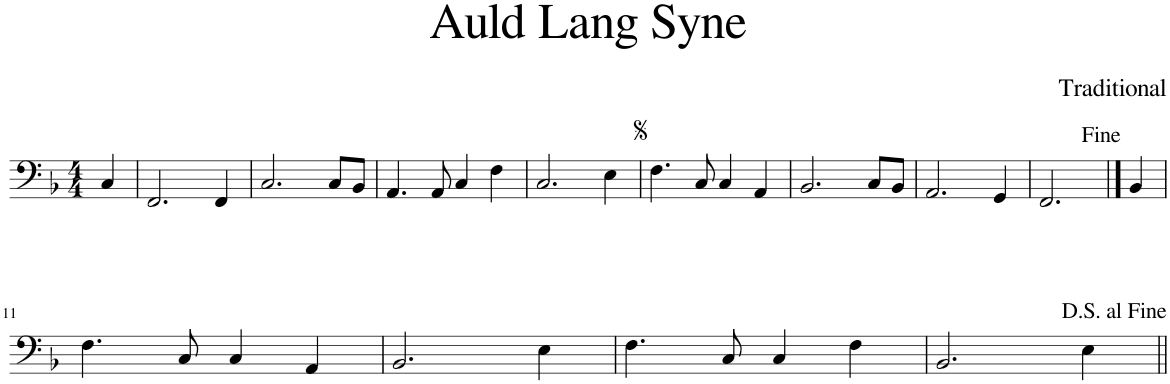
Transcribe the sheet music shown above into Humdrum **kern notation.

**kern
*part1
*staff1
*I"Piano
*I'Pno.
*clefF4
*k[b-]
*M4/4
=1
4C/
=2
2.FF/
4FF/
=3
2.C/
8C/L
8BB-/J
=4
4.AA/
8AA/
4C/
4F\
=5
2.C/
4E\
=6
4.F\
8C/
4C/
4AA/
=7
2.BB-/
8C/L
8BB-/J
=8
2.AA/
4GG/
=9
2.FF/
==10
4BB-/
!!LO:LB:g=z
=11
4.F\
8C/
4C/
4AA/
=12
2.BB-/
4E\
=13
4.F\
8C/
4C/
4F\
=14
2.BB-/
4E\
=||
*-
